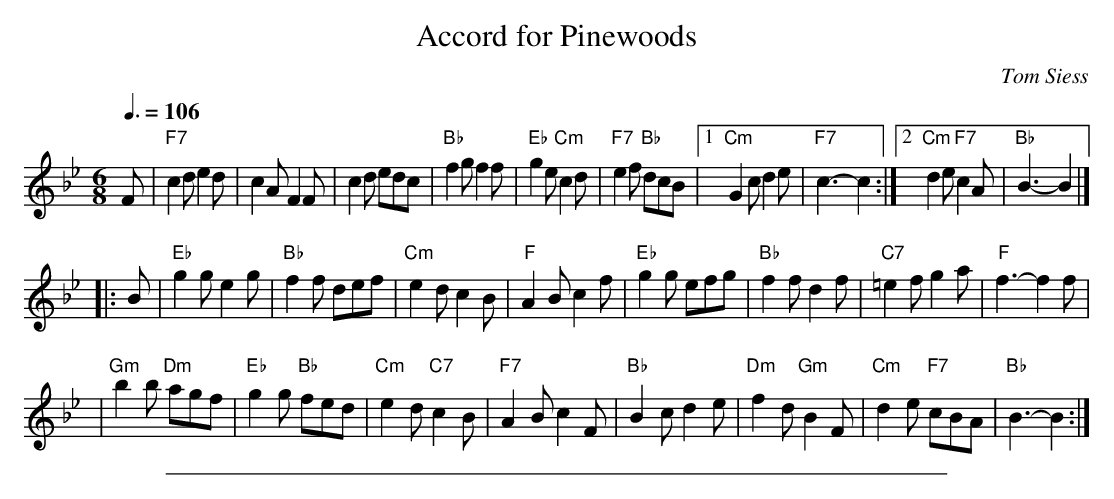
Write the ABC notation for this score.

X:1
T: Accord for Pinewoods
C: Tom Siess
Q: 3/8=106
M: 6/8
L: 1/8
K: Bb
F \
| "F7"c2d e2d | c2A F2F | c2d edc | "Bb"f2g f2f \
| "Eb"g2e "Cm"c2d | "F7"e2f "Bb"dcB |1 "Cm"G2c d2e | "F7"c3- c2 :|2 "Cm"d2e "F7"c2A | "Bb"B3- B2 |]
|: B \
| "Eb"g2g e2g | "Bb"f2f def | "Cm"e2d c2B | "F"A2B c2f \
| "Eb"g2g efg | "Bb"f2f d2f | "C7"=e2f g2a | "F"f3- f2f |
| "Gm"b2b "Dm"agf | "Eb"g2g "Bb"fed | "Cm"e2d "C7"c2B | "F7"A2B c2F \
| "Bb"B2c d2e | "Dm"f2d "Gm"B2F | "Cm"d2e "F7"cBA | "Bb"B3- B2 :|
